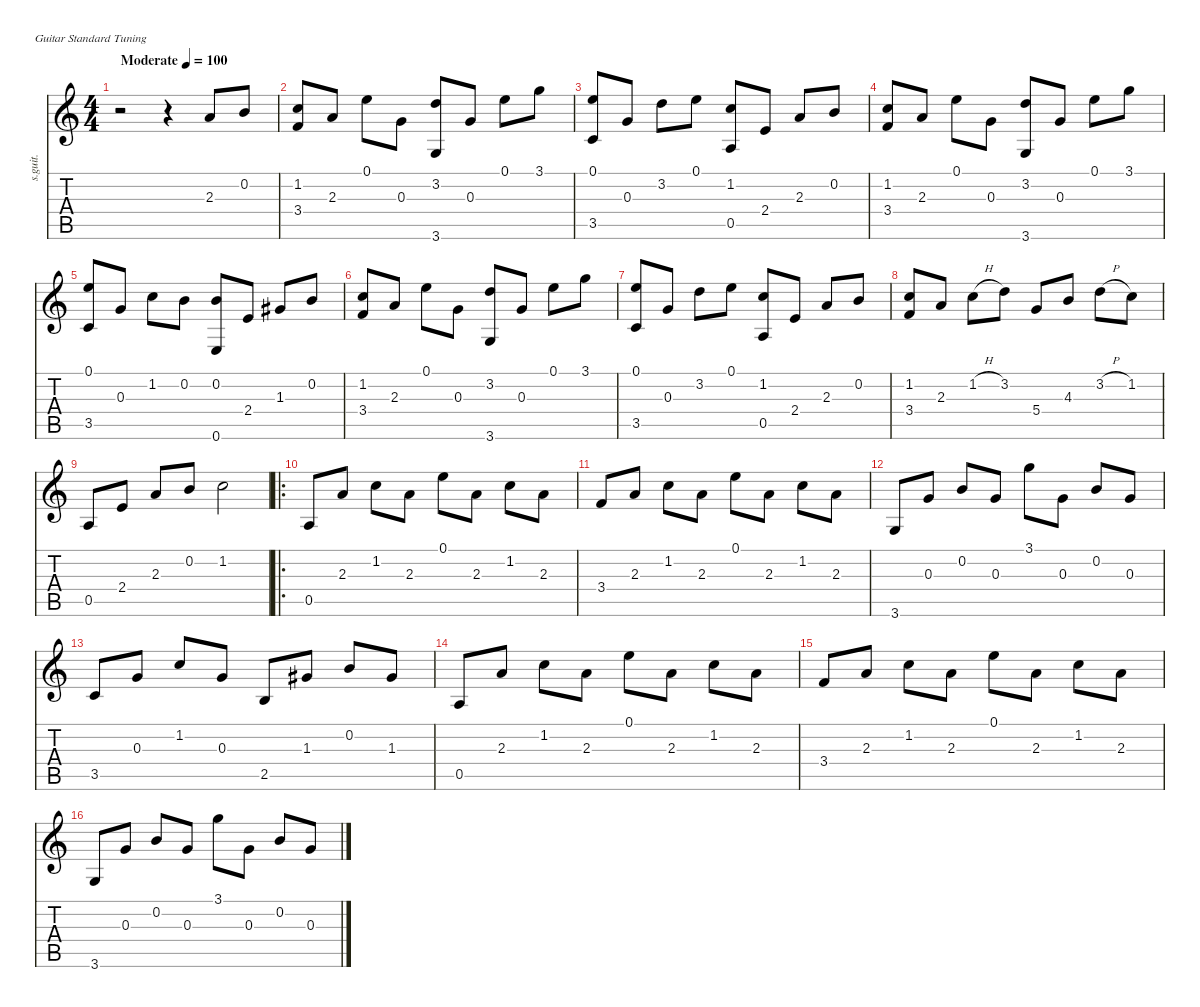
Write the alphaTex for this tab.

\defaultSystemsLayout 4
\hideDynamics
\bracketExtendMode nobrackets
\otherSystemsTrackNameOrientation horizontal
\track ("音轨 1" "s.guit.") {instrument acousticguitarsteel}
\staff {score tabs}
\tuning (E4 B3 G3 D3 A2 E2)
\ts (4 4)
\beaming (8 2 2 2 2)
\tempo (100 "Moderate")
\clef g2
\ks c
r.2{dy f instrument acousticguitarsteel beam Down} r.4{beam Down} 2.3.8{beam Up} 0.2.8{beam Up} |
(1.2 3.4).8{beam Up} 2.3.8{beam Up} 0.1.8{beam Down} 0.3.8{beam Down} (3.2 3.6).8{beam Up} 0.3.8{beam Up} 0.1.8{beam Down} 3.1.8{beam Down} |
(0.1 3.5).8{beam Up} 0.3.8{beam Up} 3.2.8{beam Down} 0.1.8{beam Down} (1.2 0.5).8{beam Up} 2.4.8{beam Up} 2.3.8{beam Up} 0.2.8{beam Up} |
(1.2 3.4).8{beam Up} 2.3.8{beam Up} 0.1.8{beam Down} 0.3.8{beam Down} (3.2 3.6).8{beam Up} 0.3.8{beam Up} 0.1.8{beam Down} 3.1.8{beam Down} |
(0.1 3.5).8{beam Up} 0.3.8{beam Up} 1.2.8{beam Down} 0.2.8{beam Down} (0.2 0.6).8{beam Up} 2.4.8{beam Up} 1.3{acc #}.8{beam Up} 0.2.8{beam Up} |
(1.2 3.4).8{beam Up} 2.3.8{beam Up} 0.1.8{beam Down} 0.3.8{beam Down} (3.2 3.6).8{beam Up} 0.3.8{beam Up} 0.1.8{beam Down} 3.1.8{beam Down} |
(0.1 3.5).8{beam Up} 0.3.8{beam Up} 3.2.8{beam Down} 0.1.8{beam Down} (1.2 0.5).8{beam Up} 2.4.8{beam Up} 2.3.8{beam Up} 0.2.8{beam Up} |
(1.2 3.4).8{beam Up} 2.3.8{beam Up} 1.2{h}.8{beam Down} 3.2.8{beam Down} 5.4.8{beam Up} 4.3.8{beam Up} 3.2{h}.8{beam Down} 1.2.8{beam Down} |
0.5.8{beam Up} 2.4.8{beam Up} 2.3.8{beam Up} 0.2.8{beam Up} 1.2.2{beam Down} |
\ro
0.5.8{beam Up} 2.3.8{beam Up} 1.2.8{beam Down} 2.3.8{beam Down} 0.1.8{beam Down} 2.3.8{beam Down} 1.2.8{beam Down} 2.3.8{beam Down} |
3.4.8{beam Up} 2.3.8{beam Up} 1.2.8{beam Down} 2.3.8{beam Down} 0.1.8{beam Down} 2.3.8{beam Down} 1.2.8{beam Down} 2.3.8{beam Down} |
3.6.8{beam Up} 0.3.8{beam Up} 0.2.8{beam Up} 0.3.8{beam Up} 3.1.8{beam Down} 0.3.8{beam Down} 0.2.8{beam Up} 0.3.8{beam Up} |
3.5.8{beam Up} 0.3.8{beam Up} 1.2.8{beam Up} 0.3.8{beam Up} 2.5.8{beam Up} 1.3{acc #}.8{beam Up} 0.2.8{beam Up} 1.3{acc #}.8{beam Up} |
0.5.8{beam Up} 2.3.8{beam Up} 1.2.8{beam Down} 2.3.8{beam Down} 0.1.8{beam Down} 2.3.8{beam Down} 1.2.8{beam Down} 2.3.8{beam Down} |
3.4.8{beam Up} 2.3.8{beam Up} 1.2.8{beam Down} 2.3.8{beam Down} 0.1.8{beam Down} 2.3.8{beam Down} 1.2.8{beam Down} 2.3.8{beam Down} |
3.6.8{beam Up} 0.3.8{beam Up} 0.2.8{beam Up} 0.3.8{beam Up} 3.1.8{beam Down} 0.3.8{beam Down} 0.2.8{beam Up} 0.3.8{beam Up}
